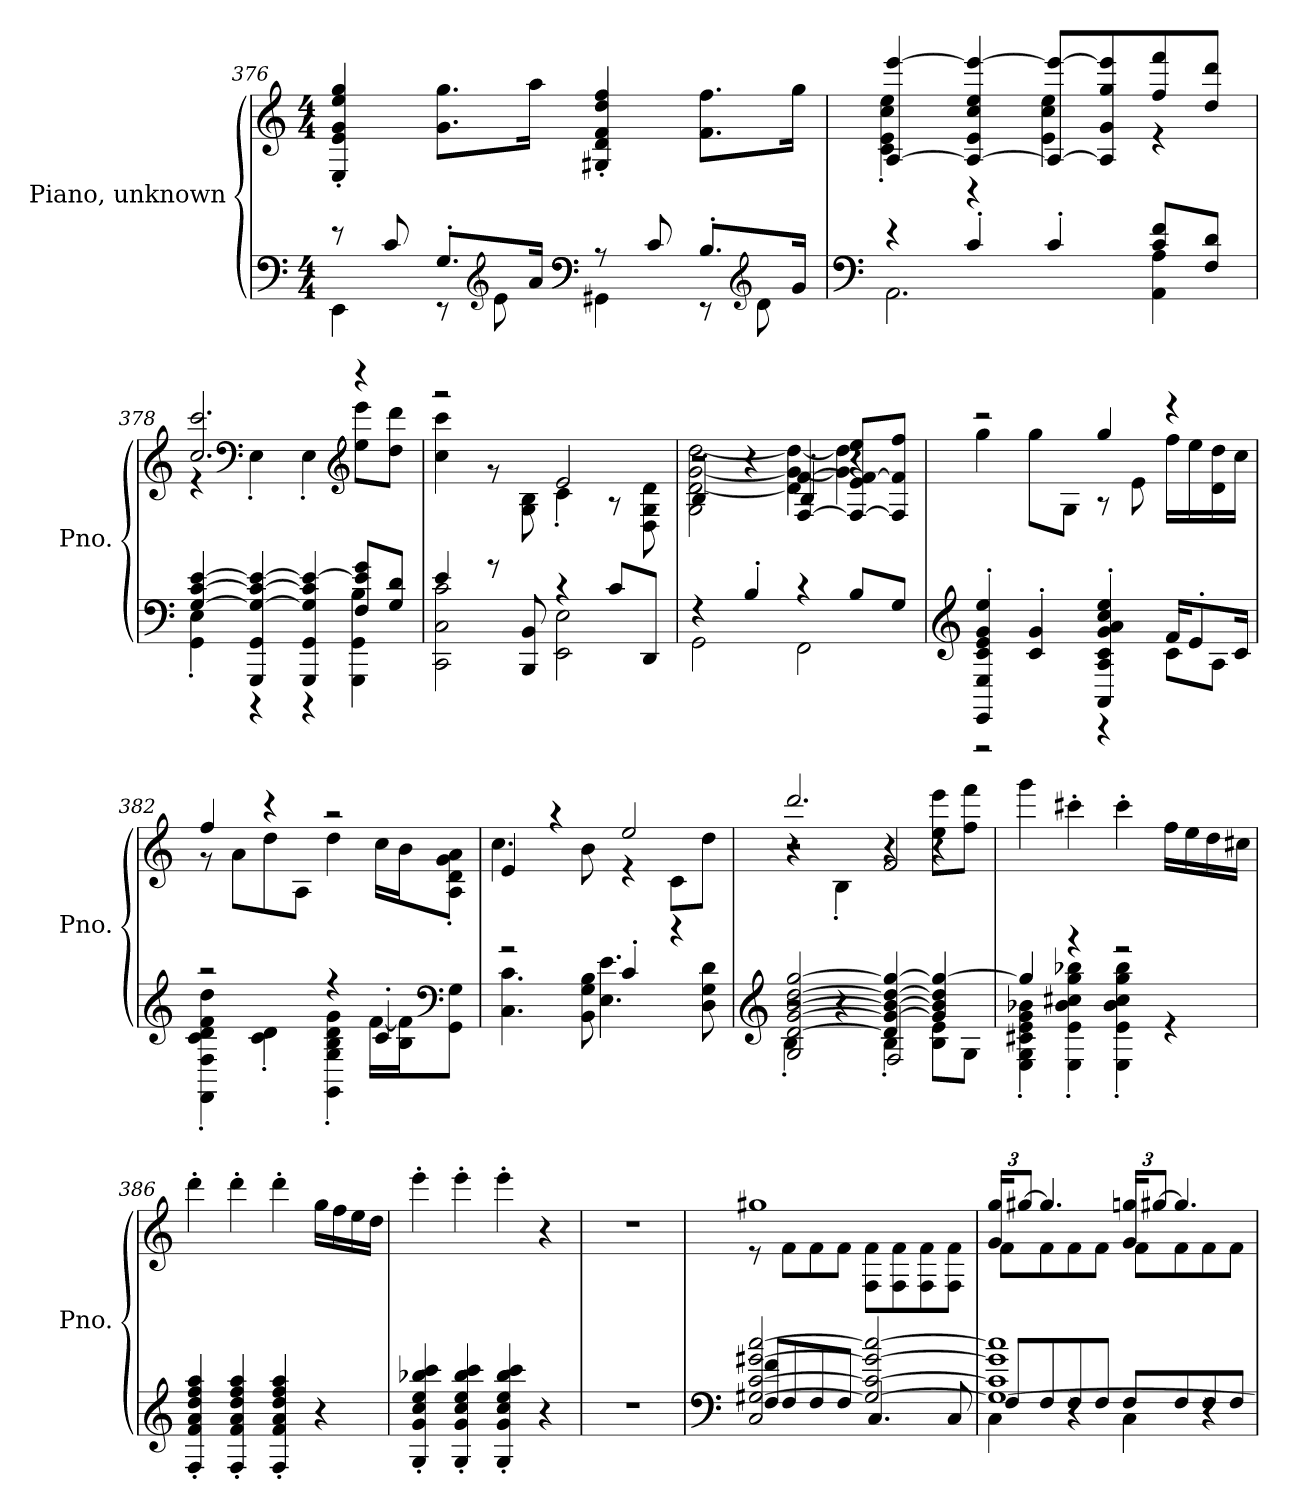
**kern	**kern
*part1	*part1
*staff2	*staff1
*I"Piano, unknown	*
*I'Pno.	*
!!LO:LB:g=z
*clefF4	*clefG2
*k[]	*k[]
*M4/4	*M4/4
=376	=376
*^	*
8r	4EE\	4E/' 4e/' 4g/' 4ee/' 4gg/'
8c/	.	.
8.G'/L	8r	8.g\ 8.gg\L
*clefG2	*	*
.	8e\	.
16a/Jk	.	16aa\Jk
*clefF4	*	*
8r	4GG#X\	4G#X/' 4d/' 4f/' 4dd/' 4ff/'
8c/	.	.
8.B'/L	8r	8.f\ 8.ff\L
*clefG2	*	*
.	8d\	.
16g/Jk	.	16gg\Jk
=377	=377	=377
*clefF4	*	*
*	*	*^
4r	2.AA\	[4A/ [4eee/	4c\' 4e\' 4cc\' 4ee\'
4c'/	.	4A/_ 4e/ 4cc/ 4ee/ 4eee/_	4r
4c'/	.	8A/_ 8eee/_L	4e\ 4cc\ 4ee\
.	.	8A/] 8g/ 8gg/ 8eee/]	.
8c/ 8f/L	4AA\ 4A\	8ff/ 8fff/	4r
8F/ 8d/J	.	8dd/ 8ddd/J	.
=378	=378	=378	=378
[4G/ [4c/ [4e/	4GG\' 4E\'	2.cc/ 2.ccc/	4r
*	*	*clefF4	*
4GGG/ 4GG/ 4G/_ 4c/_ 4e/_	4r	.	4E'\
4GGG/ 4GG/ 4G/] 4c/] 4e/_	4r	.	4E'\
*	*	*clefG2	*
8F/ 8e/] 8g/L	4GGG\ 4GG\ 4B\	4r	8ee\ 8eee\L
8G/ 8d/J	.	.	8dd\ 8ddd\J
!!LO:LB:g=z	!!
=379	=379	=379	=379
4e/	2CC\ 2C\ 2c\	2r	4cc\ 4ccc\
8r	.	.	8r
8BBB/ 8BB/	.	.	8G\ 8B\
4r	2EE\ 2E\	2e/	4c'\
8c/L	.	.	8r
8DD/J	.	.	8D\ 8G\ 8d\
=380	=380	=380	=380
*	*	*	*^
4r	2GG\	4B'/	2G\ [2d\ [2g\ [2dd\	2r
4B'/	.	4r	.	.
4r	2FF\	[4F/ [4f/	4d\] 4g\_ 4dd\_	4B'/
8B/L	.	8F/_ 8e/ 8f/_ 8ee/L	4g\] 4dd\]	4r
8G/J	.	8F/] 8f/] 8ff/J	.	.
*	*	*v	*v	*v
=381	=381	=381
*clefG2	*	*
*	*	*^
4EE/' 4E/' 4c/' 4e/' 4g/' 4ee/'	2r	2r	4gg\
4c/' 4g/'	.	.	8gg\L
.	.	.	8G\J
4AA/' 4A/' 4c/' 4g/' 4a/' 4cc/' 4ee/'	4r	4gg/	8r
.	.	.	8e\
16f/KL	8c\L	4r	16ff\LL
8e'/	.	.	16ee\
.	8A\J	.	16d\ 16dd\
16c/Jk	.	.	16cc\JJ
=382	=382	=382	=382
2r	4FF\' 4F\' 4c\' 4d\' 4f\' 4dd\'	4ff/	8r
.	.	.	8a\L
.	4c\' 4d\'	4r	8dd\
.	.	.	8A\J
4r	4GG\' 4G\' 4B\' 4d\' 4g\'	2r	4dd\
4c'/	[16f\LL	.	16cc\LL
.	16B\ 16f\]J	.	16b\J
*clefF4	*	*	*
.	8GG\ 8G\J	.	8A\' 8d\' 8g\' 8a\'J
!!LO:LB:g=z	!!
=383	=383	=383	=383
2r	4.C\ 4.c\	4e/	4.cc\
.	.	4r	.
.	8BB\ 8G\ 8B\	.	8b\
4c'/	4.E\ 4.e\	2ee/	4r
4r	.	.	8c\L
.	8D\ 8G\ 8d\	.	8dd\J
*v	*v	*	*
*	*v	*v
=384	=384
*clefG2	*
*^	*^
*	*^	*	*^
2G/ [2d/ [2g/ [2b/ [2dd/ [2gg/	4B'\	2r	2.ddd/	4r	2r
.	4r	.	.	4B'\	.
4d/] 4g/_ 4b/_ 4dd/_ 4gg/_	4B'\	2F/	.	4r	2f/
4g/] 4b/] 4dd/] 4gg/_	8B\ 8e\L	.	4r	8ee\ 8eee\L	.
.	8G\J	.	.	8ff\ 8fff\J	.
*	*v	*v	*	*	*
*	*	*v	*v	*v
=385	=385	=385
4gg/]	4E\' 4G\' 4c#X\' 4e\' 4g\' 4b-X\'	4ggg\
4r	4E\' 4e\' 4b-\' 4cc#X\' 4gg\' 4bb-X\'	4ccc#X'\
2r	4E\' 4e\' 4b-\' 4cc#\' 4gg\' 4bb-\'	4ccc#'\
.	4r	16ff\LL
.	.	16ee\
.	.	16dd\
.	.	16cc#X\JJ
*v	*v	*
=386	=386
4F/' 4f/' 4a/' 4dd/' 4ff/' 4aa/'	4ddd'\
4F/' 4f/' 4a/' 4dd/' 4ff/' 4aa/'	4ddd'\
4F/' 4f/' 4a/' 4dd/' 4ff/' 4aa/'	4ddd'\
4r	16gg\LL
.	16ff\
.	16ee\
.	16dd\JJ
=387	=387
4G/' 4g/' 4cc/' 4ee/' 4bb-X/' 4ccc/'	4eee'\
4G/' 4g/' 4cc/' 4ee/' 4bb-/' 4ccc/'	4eee'\
4G/' 4g/' 4cc/' 4ee/' 4bb-/' 4ccc/'	4eee'\
4r	4r
!!LO:PB:g=z
=388	=388
1r	1r
=389	=389
*clefF4	*
*^	*^
2C/ [2G#X/ [2c/ [2g#X/ [2cc/	8F/ 8f/L	1gg#X	8r
.	8F/	.	8f\L
.	8F/	.	8f\
.	8F/J	.	8f\J
2G#/_ 2c/_ 2g#/_ 2cc/_	4.C/	.	8F\ 8f\L
.	.	.	8F\ 8f\
.	.	.	8F\ 8f\
.	8C/	.	8F\ 8f\J
=390	=390	=390	=390
*	*^	*	*
*	*	*	*Xbrackettup	*
1G#_ 1c] 1g#] 1cc]	8F/L	4C\	24g/ 24gg/KL	8f\L
.	.	.	[12gg#X/J	.
.	8F/	.	4.gg#/]	8f\
.	8F/	4r	.	8f\
.	8F/J	.	.	8f\J
.	8F/L	4C\	24g/ 24ggn/KL	8f\L
.	.	.	[12gg#X/J	.
.	8F/	.	4.gg#/]	8f\
.	8F/	4r	.	8f\
.	8F/J	.	.	8f\J
*v	*v	*v	*	*
*	*v	*v
=	=
*-	*-
